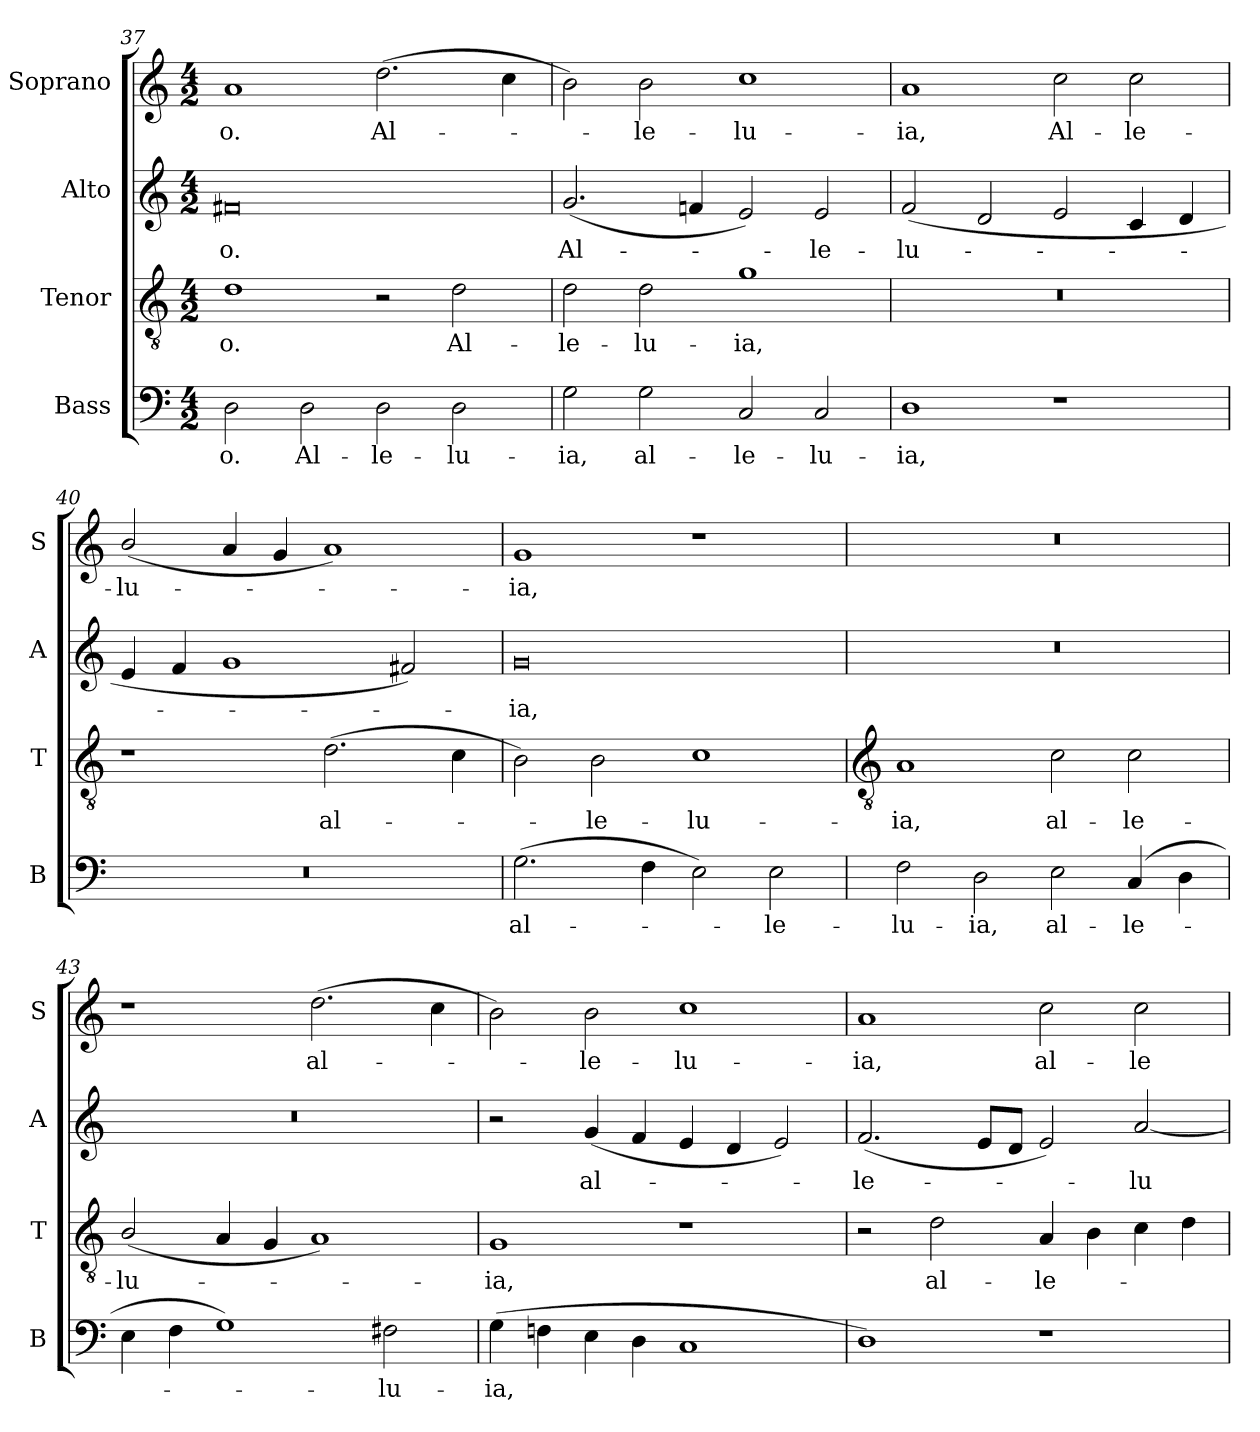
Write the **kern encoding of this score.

**kern	**text	**kern	**text	**kern	**text	**kern	**text
*part4	*part4	*part3	*part3	*part2	*part2	*part1	*part1
*staff4	*staff4	*staff3	*staff3	*staff2	*staff2	*staff1	*staff1
*I"Bass	*	*I"Tenor	*	*I"Alto	*	*I"Soprano	*
*I'B	*	*I'T	*	*I'A	*	*I'S	*
*clefF4	*	*clefGv2	*	*clefG2	*	*clefG2	*
*k[]	*	*k[]	*	*k[]	*	*k[]	*
*C:	*	*C:	*	*C:	*	*C:	*
*M4/2	*	*M4/2	*	*M4/2	*	*M4/2	*
=37	=37	=37	=37	=37	=37	=37	=37
!	!LO:LY:b	!	!LO:LY:b	!	!LO:LY:b	!	!LO:LY:b
2D	-o.	1d	-o.	0f#X	-o.	1a	-o.
!	!LO:LY:b	!	!	!	!	!	!
2D	Al-	.	.	.	.	.	.
!	!LO:LY:b	!	!	!	!	!	!LO:LY:b
2D	-le-	2r	.	.	.	(>2.dd	Al-
!	!LO:LY:b	!	!LO:LY:b	!	!	!	!
2D	-lu-	2d	Al-	.	.	.	.
.	.	.	.	.	.	4cc	.
=38	=38	=38	=38	=38	=38	=38	=38
!	!LO:LY:b	!	!LO:LY:b	!	!LO:LY:b	!	!
2G	-ia,	2d	-le-	(<2.g	Al-	2b)	.
!	!LO:LY:b	!	!LO:LY:b	!	!	!	!LO:LY:b
2G	al-	2d	-lu-	.	.	2b	le-
.	.	.	.	4fn	.	.	.
!	!LO:LY:b	!	!LO:LY:b	!	!	!	!LO:LY:b
2C	-le-	1g	-ia,	2e)	.	1cc	-lu-
!	!LO:LY:b	!	!	!	!LO:LY:b	!	!
2C	-lu-	.	.	2e	le-	.	.
=39	=39	=39	=39	=39	=39	=39	=39
!	!LO:LY:b	!	!	!	!LO:LY:b	!	!LO:LY:b
1D	-ia,	0r	.	(<2f	-lu-	1a	-ia,
.	.	.	.	2d	.	.	.
!	!	!	!	!	!	!	!LO:LY:b
1r	.	.	.	2e	.	2cc	Al-
!	!	!	!	!	!	!	!LO:LY:b
.	.	.	.	4c	.	2cc	-le-
.	.	.	.	4d	.	.	.
=40	=40	=40	=40	=40	=40	=40	=40
!	!	!	!	!	!	!	!LO:LY:b
0r	.	1r	.	4e	.	(<2b/	-lu-
.	.	.	.	4f	.	.	.
.	.	.	.	1g	.	4a	.
.	.	.	.	.	.	4g	.
!	!	!	!LO:LY:b	!	!	!	!
.	.	(>2.d	al-	.	.	1a)	.
.	.	.	.	2f#X)	.	.	.
.	.	4c	.	.	.	.	.
=41	=41	=41	=41	=41	=41	=41	=41
!	!LO:LY:b	!	!	!	!LO:LY:b	!	!LO:LY:b
(>2.G	al-	2B)	.	0g	ia,	1g	ia,
!	!	!	!LO:LY:b	!	!	!	!
.	.	2B	le-	.	.	.	.
4F	.	.	.	.	.	.	.
!	!	!	!LO:LY:b	!	!	!	!
2E)	.	1c	-lu-	.	.	1r	.
!	!LO:LY:b	!	!	!	!	!	!
2E	le-	.	.	.	.	.	.
!!LO:LB:g=z
=42	=42	=42	=42	=42	=42	=42	=42
*	*	*clefGv2	*	*	*	*	*
!	!LO:LY:b	!	!LO:LY:b	!	!	!	!
2F	-lu-	1A	-ia,	0r	.	0r	.
!	!LO:LY:b	!	!	!	!	!	!
2D	-ia,	.	.	.	.	.	.
!	!LO:LY:b	!	!LO:LY:b	!	!	!	!
2E	al-	2c	al-	.	.	.	.
!	!LO:LY:b	!	!LO:LY:b	!	!	!	!
(>4C	-le-	2c	-le-	.	.	.	.
4D	.	.	.	.	.	.	.
=43	=43	=43	=43	=43	=43	=43	=43
!	!	!	!LO:LY:b	!	!	!	!
4E	.	(<2B/	-lu-	0r	.	1r	.
4F	.	.	.	.	.	.	.
1G)	.	4A	.	.	.	.	.
.	.	4G	.	.	.	.	.
!	!	!	!	!	!	!	!LO:LY:b
.	.	1A)	.	.	.	(>2.dd	al-
!	!LO:LY:b	!	!	!	!	!	!
2F#X	lu-	.	.	.	.	.	.
.	.	.	.	.	.	4cc	.
=44	=44	=44	=44	=44	=44	=44	=44
!	!LO:LY:b	!	!LO:LY:b	!	!	!	!
(>4G	-ia,	1G	ia,	2r	.	2b)	.
4Fn	.	.	.	.	.	.	.
!	!	!	!	!	!LO:LY:b	!	!LO:LY:b
4E	.	.	.	(<4g	al-	2b	le-
4D	.	.	.	4f	.	.	.
!	!	!	!	!	!	!	!LO:LY:b
1C\	.	1r	.	4e	.	1cc	-lu-
.	.	.	.	4d	.	.	.
.	.	.	.	2e)	.	.	.
=45	=45	=45	=45	=45	=45	=45	=45
!	!	!	!	!	!LO:LY:b	!	!LO:LY:b
1D\)	.	2r	.	(<2.f	le-	1a	-ia,
!	!	!	!LO:LY:b	!	!	!	!
.	.	2d	al-	.	.	.	.
.	.	.	.	8eL	.	.	.
.	.	.	.	8dJ	.	.	.
!	!	!	!LO:LY:b	!	!	!	!LO:LY:b
1r	.	4A	-le-	2e)	.	2cc	al-
.	.	4B	.	.	.	.	.
!	!	!	!	!	!LO:LY:b	!	!LO:LY:b
.	.	4c	.	[2a	lu-	2cc	-le-
.	.	4d	.	.	.	.	.
=	=	=	=	=	=	=	=
*-	*-	*-	*-	*-	*-	*-	*-
